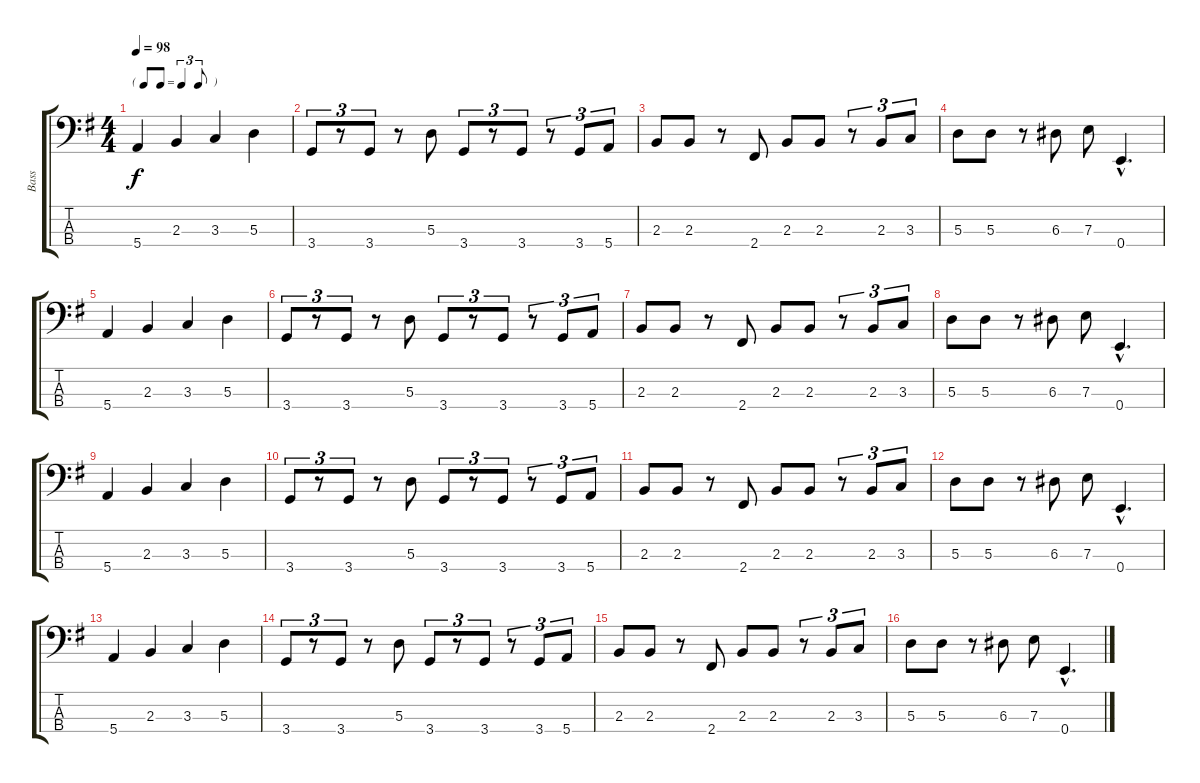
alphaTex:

\track ("Bass" "Bass") {instrument electricbasspick}
\staff {score tabs}
\tuning (G2 D2 A1 E1) {hide}
\ts (4 4)
\tf triplet8th
\tempo 98
\clef f4
\ks g
5.4.4{dy f} 2.3.4 3.3.4 5.3.4 |
3.4.8{tu (3 2)} r.8{tu (3 2)} 3.4.8{tu (3 2)} r.8 5.3.8 3.4.8{tu (3 2)} r.8{tu (3 2)} 3.4.8{tu (3 2)} r.8{tu (3 2)} 3.4.8{tu (3 2)} 5.4.8{tu (3 2)} |
2.3.8 2.3.8 r.8 2.4.8 2.3.8 2.3.8 r.8{tu (3 2)} 2.3.8{tu (3 2)} 3.3.8{tu (3 2)} |
5.3.8 5.3.8 r.8 6.3.8 7.3.8 0.4{hac}.4{d} |
5.4.4 2.3.4 3.3.4 5.3.4 |
3.4.8{tu (3 2)} r.8{tu (3 2)} 3.4.8{tu (3 2)} r.8 5.3.8 3.4.8{tu (3 2)} r.8{tu (3 2)} 3.4.8{tu (3 2)} r.8{tu (3 2)} 3.4.8{tu (3 2)} 5.4.8{tu (3 2)} |
2.3.8 2.3.8 r.8 2.4.8 2.3.8 2.3.8 r.8{tu (3 2)} 2.3.8{tu (3 2)} 3.3.8{tu (3 2)} |
5.3.8 5.3.8 r.8 6.3.8 7.3.8 0.4{hac}.4{d} |
5.4.4 2.3.4 3.3.4 5.3.4 |
3.4.8{tu (3 2)} r.8{tu (3 2)} 3.4.8{tu (3 2)} r.8 5.3.8 3.4.8{tu (3 2)} r.8{tu (3 2)} 3.4.8{tu (3 2)} r.8{tu (3 2)} 3.4.8{tu (3 2)} 5.4.8{tu (3 2)} |
2.3.8 2.3.8 r.8 2.4.8 2.3.8 2.3.8 r.8{tu (3 2)} 2.3.8{tu (3 2)} 3.3.8{tu (3 2)} |
5.3.8 5.3.8 r.8 6.3.8 7.3.8 0.4{hac}.4{d} |
5.4.4 2.3.4 3.3.4 5.3.4 |
3.4.8{tu (3 2)} r.8{tu (3 2)} 3.4.8{tu (3 2)} r.8 5.3.8 3.4.8{tu (3 2)} r.8{tu (3 2)} 3.4.8{tu (3 2)} r.8{tu (3 2)} 3.4.8{tu (3 2)} 5.4.8{tu (3 2)} |
2.3.8 2.3.8 r.8 2.4.8 2.3.8 2.3.8 r.8{tu (3 2)} 2.3.8{tu (3 2)} 3.3.8{tu (3 2)} |
5.3.8 5.3.8 r.8 6.3.8 7.3.8 0.4{hac}.4{d}
